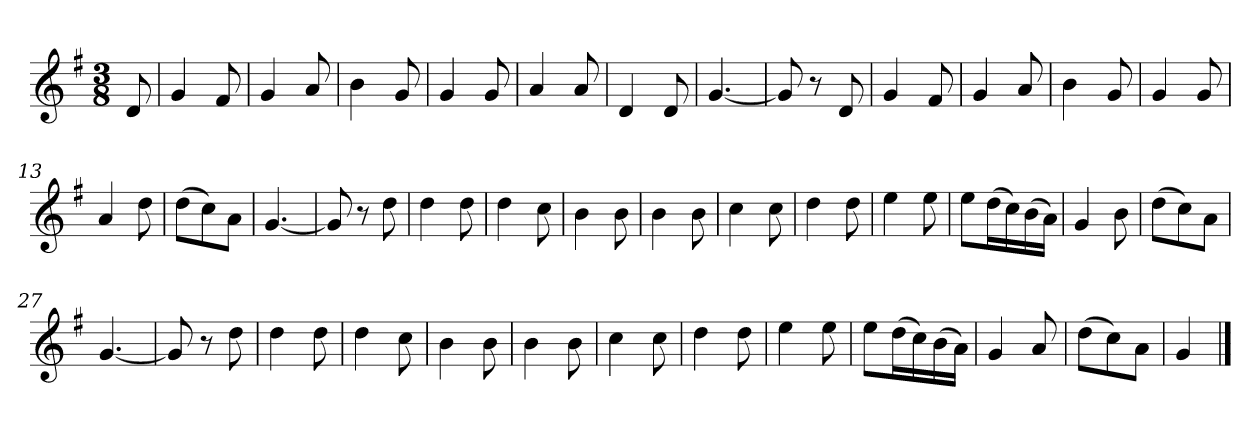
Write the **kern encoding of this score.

**kern
*part1
*staff1
*k[f#]
*M3/8
*MM120
=
8d
=1
4g
8f#
=2
4g
8a
=3
4b
8g
=4
4g
8g
=5
4a
8a
=6
4d
8d
=7
[4.g
=8
8g]
8r
8d
=9
4g
8f#
=10
4g
8a
=11
4b
8g
=12
4g
8g
=13
4a
8dd
=14
(8ddL
8cc)
8aJ
=15
[4.g
=16
8g]
8r
8dd
=17
4dd
8dd
=18
4dd
8cc
=19
4b
8b
=20
4b
8b
=21
4cc
8cc
=22
4dd
8dd
=23
4ee
8ee
=24
8eeL
(16ddL
16cc)
(16b
16aJJ)
=25
4g
8b
=26
(8ddL
8cc)
8aJ
=27
[4.g
=28
8g]
8r
8dd
=29
4dd
8dd
=30
4dd
8cc
=31
4b
8b
=32
4b
8b
=33
4cc
8cc
=34
4dd
8dd
=35
4ee
8ee
=36
8eeL
(16ddL
16cc)
(16b
16aJJ)
=37
4g
8a
=38
(8ddL
8cc)
8aJ
=39
4g
==
*-
